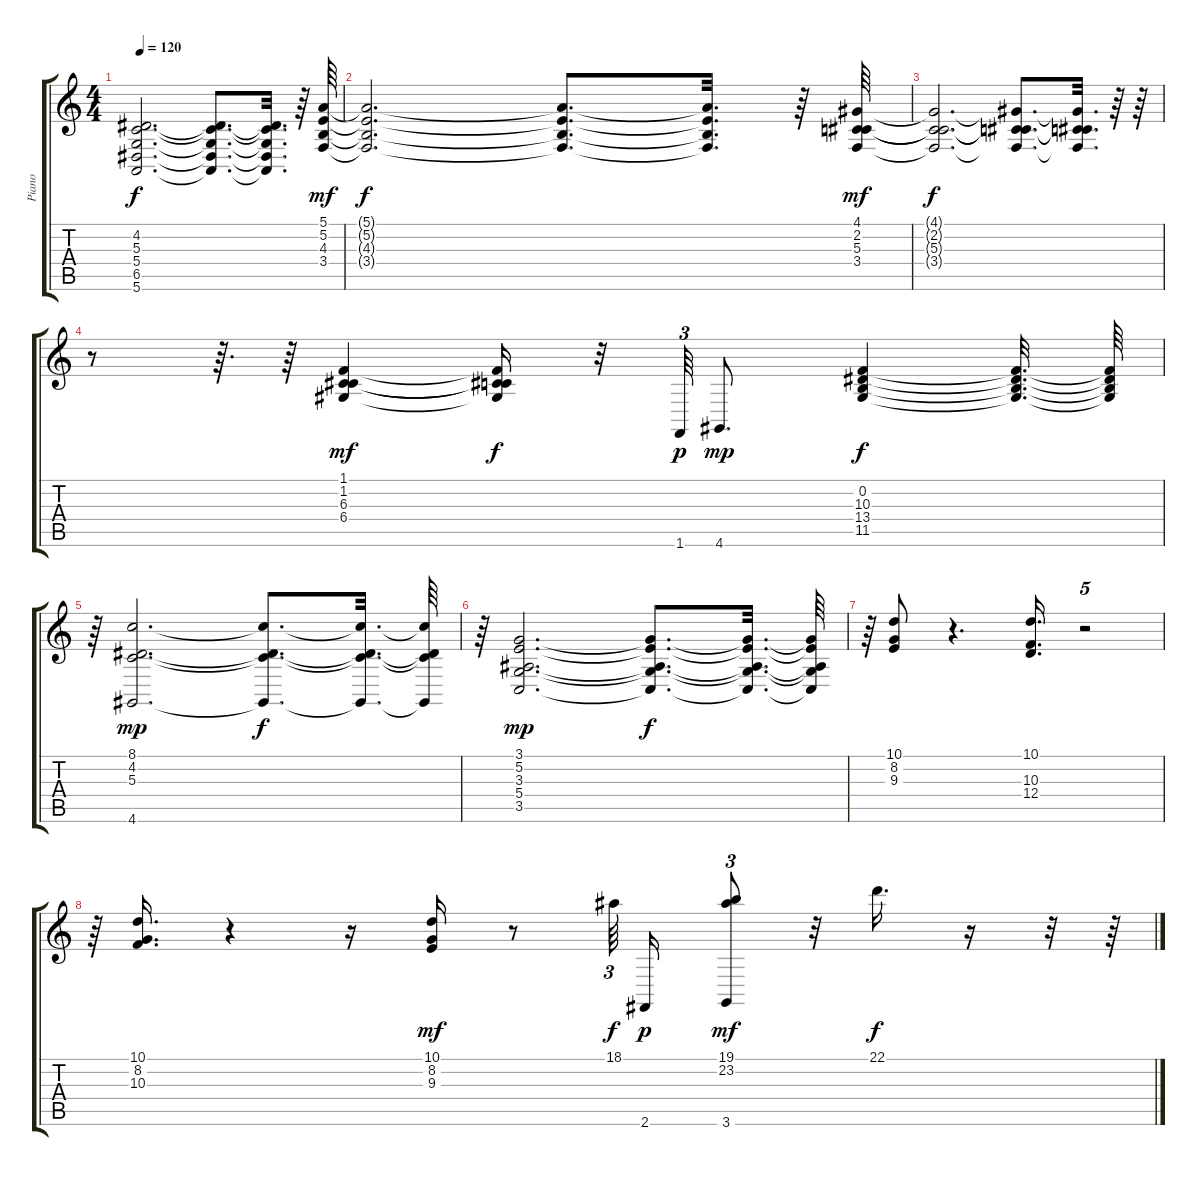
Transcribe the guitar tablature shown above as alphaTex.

\track ("Piano" "Piano") {instrument electricpiano1}
\staff {score tabs}
\tuning (E4 B3 G3 D3 A2 E2) {hide}
\ts (4 4)
\tempo 120
\clef g2
\ks c
(4.2{t} 5.3{t} 5.4{t} 6.5{t} 5.6{t}).2{d dy f} (4.2{t} 5.3{t} 5.4{t} 6.5{t} 5.6{t}).8{d} (4.2{t} 5.3{t} 5.4{t} 6.5{t} 5.6{t}).32{d} r.64 (5.1 5.2 4.3 3.4).64{dy mf} |
(5.1{t} 5.2{t} 4.3{t} 3.4{t}).2{d dy f} (5.1{t} 5.2{t} 4.3{t} 3.4{t}).8{d} (5.1{t} 5.2{t} 4.3{t} 3.4{t}).32{d} r.64 (4.1 2.2 5.3 3.4).64{dy mf} |
(4.1{t} 2.2{t} 5.3{t} 3.4{t}).2{d dy f} (4.1{t} 2.2{t} 5.3{t} 3.4{t}).8{d} (4.1{t} 2.2{t} 5.3{t} 3.4{t}).32{d} r.64 r.64 |
r.8 r.64{d} r.64 (1.1 1.2 6.3 6.4).4{dy mf} (1.1{t} 1.2{t} 6.3{t} 6.4{t}).16{dy f} r.32 1.6.64{tu (3 2) dy p} 4.6.8{d dy mp} (0.2 10.3 13.4 11.5).4{dy f} (0.2{t} 10.3{t} 13.4{t} 11.5{t}).32{d} (0.2{t} 10.3{t} 13.4{t} 11.5{t}).64 |
r.64 (8.1 4.2 5.3 4.6).2{d dy mp} (8.1{t} 4.2{t} 5.3{t} 4.6{t}).8{d dy f} (8.1{t} 4.2{t} 5.3{t} 4.6{t}).32{d} (8.1{t} 4.2{t} 5.3{t} 4.6{t}).64 |
r.64 (3.1 5.2 3.3 5.4 3.5).2{d dy mp} (3.1{t} 5.2{t} 3.3{t} 5.4{t} 3.5{t}).8{d dy f} (3.1{t} 5.2{t} 3.3{t} 5.4{t} 3.5{t}).32{d} (3.1{t} 5.2{t} 3.3{t} 5.4{t} 3.5{t}).64 |
r.64 (10.1 8.2 9.3).8 r.4{d} (10.1 10.3 12.4).16{d} r.2{tu (5 4)} |
r.64 (10.1 8.2 10.3).16{d} r.4 r.16 (10.1 8.2 9.3).16{dy mf} r.8 18.1.64{tu (3 2) dy f} 2.6.16{dy p} (19.1 23.2 3.6).8{tu (3 2) dy mf} r.32 22.1.16{d dy f} r.16 r.32 r.64
